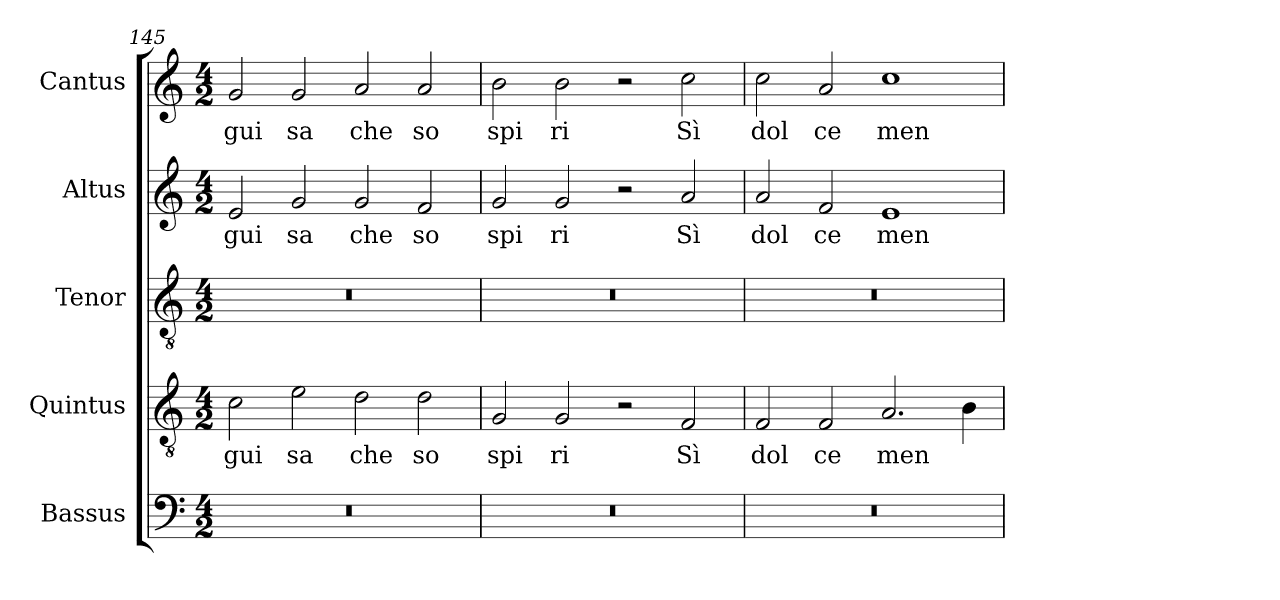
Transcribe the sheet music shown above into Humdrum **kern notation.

**kern	**kern	**text	**kern	**kern	**text	**kern	**text
*part5	*part4	*part4	*part3	*part2	*part2	*part1	*part1
*staff5	*staff4	*staff4	*staff3	*staff2	*staff2	*staff1	*staff1
*I"Bassus	*I"Quintus	*	*I"Tenor	*I"Altus	*	*I"Cantus	*
*I'Bassus	*I'Quintus	*	*I'Tenor	*I'Altus	*	*I'Cantus	*
*clefF4	*clefGv2	*	*clefGv2	*clefG2	*	*clefG2	*
*M4/2	*M4/2	*	*M4/2	*M4/2	*	*M4/2	*
=145	=145	=145	=145	=145	=145	=145	=145
!	!	!LO:LY:b:cj	!	!	!LO:LY:b:cj	!	!LO:LY:b:cj
0r	2c\	gui	0r	2e/	gui	2g/	gui
!	!	!LO:LY:b:cj	!	!	!LO:LY:b:cj	!	!LO:LY:b:cj
.	2e\	sa	.	2g/	sa	2g/	sa
!	!	!LO:LY:b:cj	!	!	!LO:LY:b:cj	!	!LO:LY:b:cj
.	2d\	che	.	2g/	che	2a/	che
!	!	!LO:LY:b:cj	!	!	!LO:LY:b:cj	!	!LO:LY:b:cj
.	2d\	so	.	2f/	so	2a/	so
=146	=146	=146	=146	=146	=146	=146	=146
!	!	!LO:LY:b:cj	!	!	!LO:LY:b:cj	!	!LO:LY:b:cj
0r	2G/	spi	0r	2g/	spi	2b\	spi
!	!	!LO:LY:b:cj	!	!	!LO:LY:b:cj	!	!LO:LY:b:cj
.	2G/	ri	.	2g/	ri	2b\	ri
.	2r	.	.	2r	.	2r	.
!	!	!LO:LY:b:cj	!	!	!LO:LY:b:cj	!	!LO:LY:b:cj
.	2F/	Sì	.	2a/	Sì	2cc\	Sì
=147	=147	=147	=147	=147	=147	=147	=147
!	!	!LO:LY:b:cj	!	!	!LO:LY:b:cj	!	!LO:LY:b:cj
0r	2F/	dol	0r	2a/	dol	2cc\	dol
!	!	!LO:LY:b:cj	!	!	!LO:LY:b:cj	!	!LO:LY:b:cj
.	2F/	ce	.	2f/	ce	2a/	ce
!	!	!LO:LY:b	!	!	!LO:LY:b:cj	!	!LO:LY:b:cj
.	2.A/	men	.	1e	men	1cc	men
.	4B\	.	.	.	.	.	.
=	=	=	=	=	=	=	=
*-	*-	*-	*-	*-	*-	*-	*-
